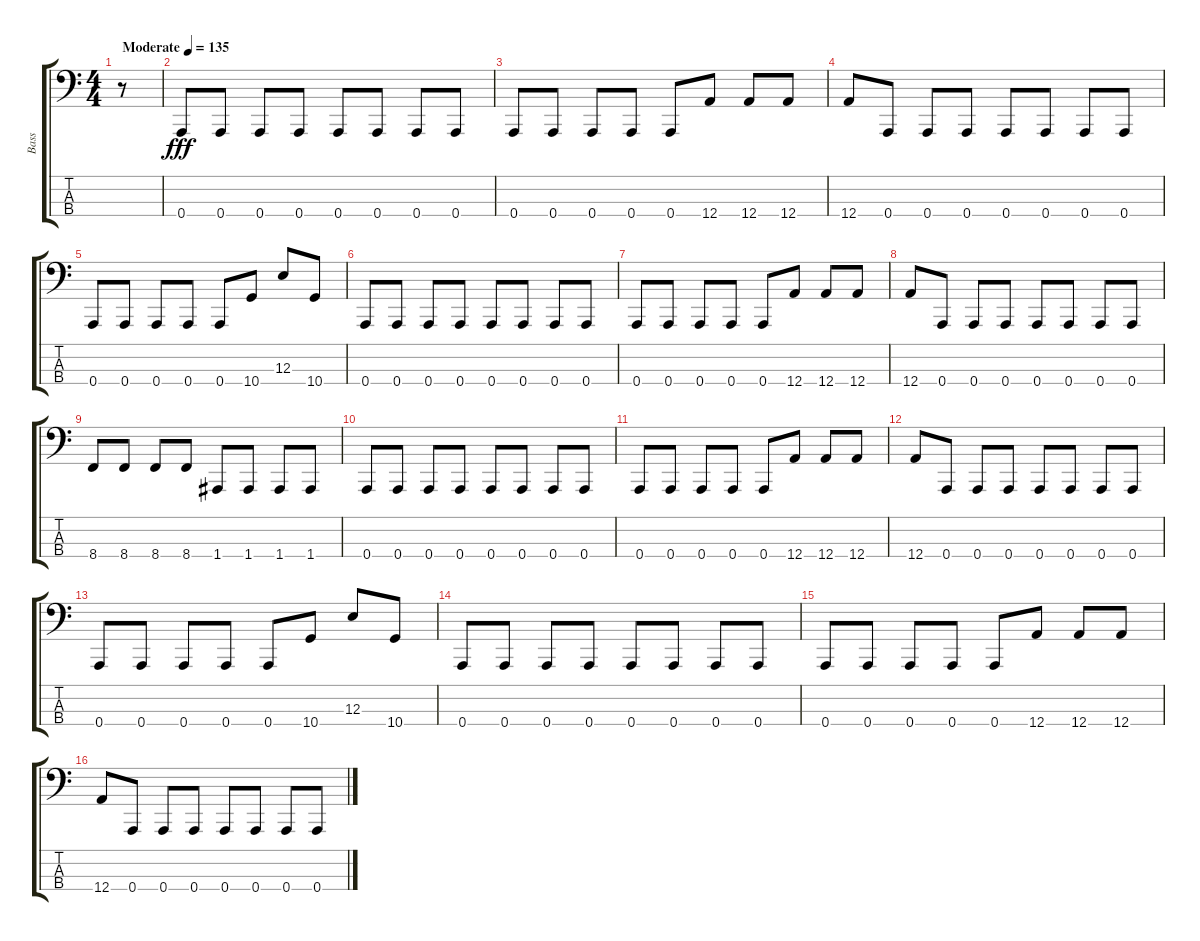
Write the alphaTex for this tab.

\track ("Bass" "Bass") {instrument electricbassfinger}
\staff {score tabs}
\tuning (D2 A1 E1 A0) {hide}
\ts (4 4)
\tempo (135 "Moderate")
\clef f4
\ks c
r.8{dy fff instrument electricbassfinger} |
0.4.8 0.4.8 0.4.8 0.4.8 0.4.8 0.4.8 0.4.8 0.4.8 |
0.4.8 0.4.8 0.4.8 0.4.8 0.4.8 12.4.8 12.4.8 12.4.8 |
12.4.8 0.4.8 0.4.8 0.4.8 0.4.8 0.4.8 0.4.8 0.4.8 |
0.4.8 0.4.8 0.4.8 0.4.8 0.4.8 10.4.8 12.3.8 10.4.8 |
0.4.8 0.4.8 0.4.8 0.4.8 0.4.8 0.4.8 0.4.8 0.4.8 |
0.4.8 0.4.8 0.4.8 0.4.8 0.4.8 12.4.8 12.4.8 12.4.8 |
12.4.8 0.4.8 0.4.8 0.4.8 0.4.8 0.4.8 0.4.8 0.4.8 |
8.4.8 8.4.8 8.4.8 8.4.8 1.4.8 1.4.8 1.4.8 1.4.8 |
0.4.8 0.4.8 0.4.8 0.4.8 0.4.8 0.4.8 0.4.8 0.4.8 |
0.4.8 0.4.8 0.4.8 0.4.8 0.4.8 12.4.8 12.4.8 12.4.8 |
12.4.8 0.4.8 0.4.8 0.4.8 0.4.8 0.4.8 0.4.8 0.4.8 |
0.4.8 0.4.8 0.4.8 0.4.8 0.4.8 10.4.8 12.3.8 10.4.8 |
0.4.8 0.4.8 0.4.8 0.4.8 0.4.8 0.4.8 0.4.8 0.4.8 |
0.4.8 0.4.8 0.4.8 0.4.8 0.4.8 12.4.8 12.4.8 12.4.8 |
12.4.8 0.4.8 0.4.8 0.4.8 0.4.8 0.4.8 0.4.8 0.4.8
